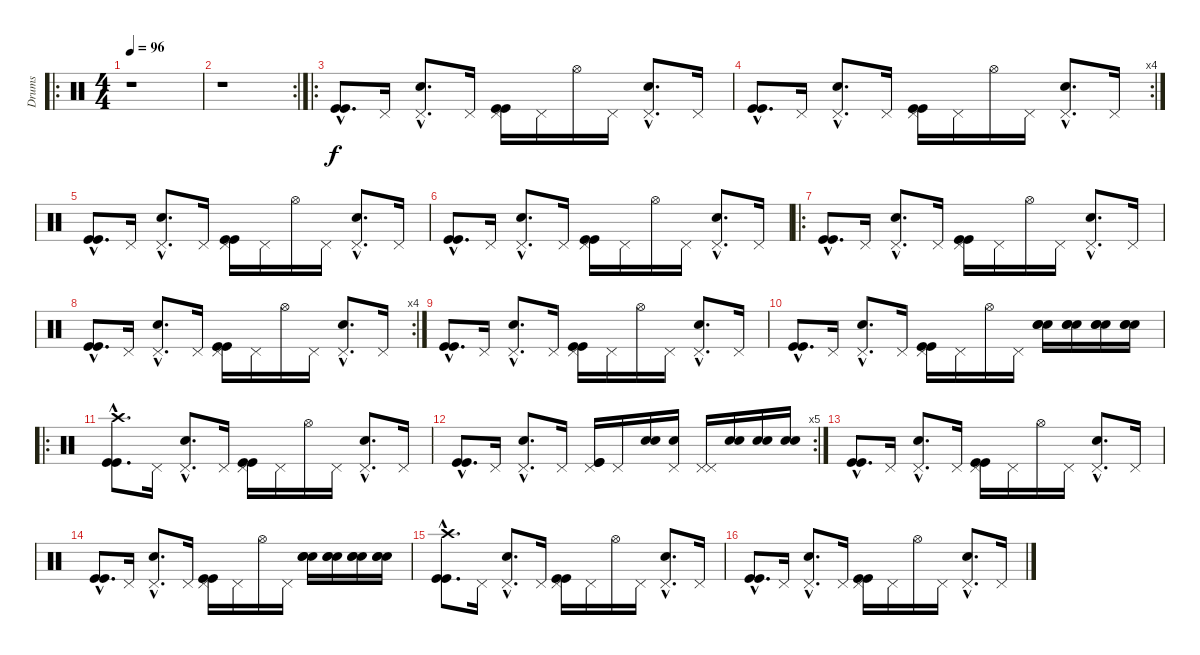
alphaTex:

\track ("Drums" "Drums") {instrument percussion}
\staff {score}
\articulation defaults
\ro
\ts (4 4)
\tempo 96
\clef neutral
\ks c
r.1{dy f} |
\rc 2
r.1 |
\ro
("Kick (hit)"{hac} "Kick (hit)"{hac}).8{d} "Pedal Hi-Hat (hit)".16 ("Pedal Hi-Hat (hit)"{hac} "Electric Snare (hit)"{hac}).8{d} "Pedal Hi-Hat (hit)".16 ("Pedal Hi-Hat (hit)" "Kick (hit)" "Kick (hit)").16 "Pedal Hi-Hat (hit)".16 "Hi-Hat (open)".16 "Pedal Hi-Hat (hit)".16 ("Pedal Hi-Hat (hit)"{hac} "Electric Snare (hit)"{hac}).8{d} "Pedal Hi-Hat (hit)".16 |
\rc 4
("Kick (hit)"{hac} "Kick (hit)"{hac}).8{d} "Pedal Hi-Hat (hit)".16 ("Pedal Hi-Hat (hit)"{hac} "Electric Snare (hit)"{hac}).8{d} "Pedal Hi-Hat (hit)".16 ("Pedal Hi-Hat (hit)" "Kick (hit)" "Kick (hit)").16 "Pedal Hi-Hat (hit)".16 "Hi-Hat (open)".16 "Pedal Hi-Hat (hit)".16 ("Pedal Hi-Hat (hit)"{hac} "Electric Snare (hit)"{hac}).8{d} "Pedal Hi-Hat (hit)".16 |
("Kick (hit)"{hac} "Kick (hit)"{hac}).8{d} "Pedal Hi-Hat (hit)".16 ("Pedal Hi-Hat (hit)"{hac} "Electric Snare (hit)"{hac}).8{d} "Pedal Hi-Hat (hit)".16 ("Pedal Hi-Hat (hit)" "Kick (hit)" "Kick (hit)").16 "Pedal Hi-Hat (hit)".16 "Hi-Hat (open)".16 "Pedal Hi-Hat (hit)".16 ("Pedal Hi-Hat (hit)"{hac} "Electric Snare (hit)"{hac}).8{d} "Pedal Hi-Hat (hit)".16 |
("Kick (hit)"{hac} "Kick (hit)"{hac}).8{d} "Pedal Hi-Hat (hit)".16 ("Pedal Hi-Hat (hit)"{hac} "Electric Snare (hit)"{hac}).8{d} "Pedal Hi-Hat (hit)".16 ("Pedal Hi-Hat (hit)" "Kick (hit)" "Kick (hit)").16 "Pedal Hi-Hat (hit)".16 "Hi-Hat (open)".16 "Pedal Hi-Hat (hit)".16 ("Pedal Hi-Hat (hit)"{hac} "Electric Snare (hit)"{hac}).8{d} "Pedal Hi-Hat (hit)".16 |
\ro
("Kick (hit)"{hac} "Kick (hit)"{hac}).8{d} "Pedal Hi-Hat (hit)".16 ("Pedal Hi-Hat (hit)"{hac} "Electric Snare (hit)"{hac}).8{d} "Pedal Hi-Hat (hit)".16 ("Pedal Hi-Hat (hit)" "Kick (hit)" "Kick (hit)").16 "Pedal Hi-Hat (hit)".16 "Hi-Hat (open)".16 "Pedal Hi-Hat (hit)".16 ("Pedal Hi-Hat (hit)"{hac} "Electric Snare (hit)"{hac}).8{d} "Pedal Hi-Hat (hit)".16 |
\rc 4
("Kick (hit)"{hac} "Kick (hit)"{hac}).8{d} "Pedal Hi-Hat (hit)".16 ("Pedal Hi-Hat (hit)"{hac} "Electric Snare (hit)"{hac}).8{d} "Pedal Hi-Hat (hit)".16 ("Pedal Hi-Hat (hit)" "Kick (hit)" "Kick (hit)").16 "Pedal Hi-Hat (hit)".16 "Hi-Hat (open)".16 "Pedal Hi-Hat (hit)".16 ("Pedal Hi-Hat (hit)"{hac} "Electric Snare (hit)"{hac}).8{d} "Pedal Hi-Hat (hit)".16 |
("Kick (hit)"{hac} "Kick (hit)"{hac}).8{d} "Pedal Hi-Hat (hit)".16 ("Pedal Hi-Hat (hit)"{hac} "Electric Snare (hit)"{hac}).8{d} "Pedal Hi-Hat (hit)".16 ("Pedal Hi-Hat (hit)" "Kick (hit)" "Kick (hit)").16 "Pedal Hi-Hat (hit)".16 "Hi-Hat (open)".16 "Pedal Hi-Hat (hit)".16 ("Pedal Hi-Hat (hit)"{hac} "Electric Snare (hit)"{hac}).8{d} "Pedal Hi-Hat (hit)".16 |
("Kick (hit)"{hac} "Kick (hit)"{hac}).8{d} "Pedal Hi-Hat (hit)".16 ("Pedal Hi-Hat (hit)"{hac} "Electric Snare (hit)"{hac}).8{d} "Pedal Hi-Hat (hit)".16 ("Pedal Hi-Hat (hit)" "Kick (hit)" "Kick (hit)").16 "Pedal Hi-Hat (hit)".16 "Hi-Hat (open)".16 "Pedal Hi-Hat (hit)".16 ("Electric Snare (hit)" "Electric Snare (hit)" "Electric Snare (hit)").16 ("Electric Snare (hit)" "Electric Snare (hit)" "Electric Snare (hit)").16 ("Electric Snare (hit)" "Electric Snare (hit)" "Electric Snare (hit)").16 ("Electric Snare (hit)" "Electric Snare (hit)" "Electric Snare (hit)").16 |
\ro
("Crash high (hit)"{hac} "Kick (hit)"{hac} "Kick (hit)"{hac}).8{d} "Pedal Hi-Hat (hit)".16 ("Pedal Hi-Hat (hit)"{hac} "Electric Snare (hit)"{hac}).8{d} "Pedal Hi-Hat (hit)".16 ("Pedal Hi-Hat (hit)" "Kick (hit)" "Kick (hit)").16 "Pedal Hi-Hat (hit)".16 "Hi-Hat (open)".16 "Pedal Hi-Hat (hit)".16 ("Pedal Hi-Hat (hit)"{hac} "Electric Snare (hit)"{hac}).8{d} "Pedal Hi-Hat (hit)".16 |
\rc 5
("Kick (hit)"{hac} "Kick (hit)"{hac}).8{d} "Pedal Hi-Hat (hit)".16 ("Pedal Hi-Hat (hit)"{hac} "Electric Snare (hit)"{hac}).8{d} "Pedal Hi-Hat (hit)".16 ("Pedal Hi-Hat (hit)" "Kick (hit)" "Kick (hit)").16 "Pedal Hi-Hat (hit)".16 ("Electric Snare (hit)" "Electric Snare (hit)").16 ("Pedal Hi-Hat (hit)" "Electric Snare (hit)").16 ("Pedal Hi-Hat (hit)" "Pedal Hi-Hat (hit)").16 ("Electric Snare (hit)" "Electric Snare (hit)").16 ("Electric Snare (hit)" "Electric Snare (hit)").16 ("Electric Snare (hit)" "Electric Snare (hit)").16 |
("Kick (hit)"{hac} "Kick (hit)"{hac}).8{d} "Pedal Hi-Hat (hit)".16 ("Pedal Hi-Hat (hit)"{hac} "Electric Snare (hit)"{hac}).8{d} "Pedal Hi-Hat (hit)".16 ("Pedal Hi-Hat (hit)" "Kick (hit)" "Kick (hit)").16 "Pedal Hi-Hat (hit)".16 "Hi-Hat (open)".16 "Pedal Hi-Hat (hit)".16 ("Pedal Hi-Hat (hit)"{hac} "Electric Snare (hit)"{hac}).8{d} "Pedal Hi-Hat (hit)".16 |
("Kick (hit)"{hac} "Kick (hit)"{hac}).8{d} "Pedal Hi-Hat (hit)".16 ("Pedal Hi-Hat (hit)"{hac} "Electric Snare (hit)"{hac}).8{d} "Pedal Hi-Hat (hit)".16 ("Pedal Hi-Hat (hit)" "Kick (hit)" "Kick (hit)").16 "Pedal Hi-Hat (hit)".16 "Hi-Hat (open)".16 "Pedal Hi-Hat (hit)".16 ("Electric Snare (hit)" "Electric Snare (hit)" "Electric Snare (hit)").16 ("Electric Snare (hit)" "Electric Snare (hit)" "Electric Snare (hit)").16 ("Electric Snare (hit)" "Electric Snare (hit)" "Electric Snare (hit)").16 ("Electric Snare (hit)" "Electric Snare (hit)" "Electric Snare (hit)").16 |
("Crash high (hit)"{hac} "Kick (hit)"{hac} "Kick (hit)"{hac}).8{d} "Pedal Hi-Hat (hit)".16 ("Pedal Hi-Hat (hit)"{hac} "Electric Snare (hit)"{hac}).8{d} "Pedal Hi-Hat (hit)".16 ("Pedal Hi-Hat (hit)" "Kick (hit)" "Kick (hit)").16 "Pedal Hi-Hat (hit)".16 "Hi-Hat (open)".16 "Pedal Hi-Hat (hit)".16 ("Pedal Hi-Hat (hit)"{hac} "Electric Snare (hit)"{hac}).8{d} "Pedal Hi-Hat (hit)".16 |
("Kick (hit)"{hac} "Kick (hit)"{hac}).8{d} "Pedal Hi-Hat (hit)".16 ("Pedal Hi-Hat (hit)"{hac} "Electric Snare (hit)"{hac}).8{d} "Pedal Hi-Hat (hit)".16 ("Pedal Hi-Hat (hit)" "Kick (hit)" "Kick (hit)").16 "Pedal Hi-Hat (hit)".16 "Hi-Hat (open)".16 "Pedal Hi-Hat (hit)".16 ("Pedal Hi-Hat (hit)"{hac} "Electric Snare (hit)"{hac}).8{d} "Pedal Hi-Hat (hit)".16
